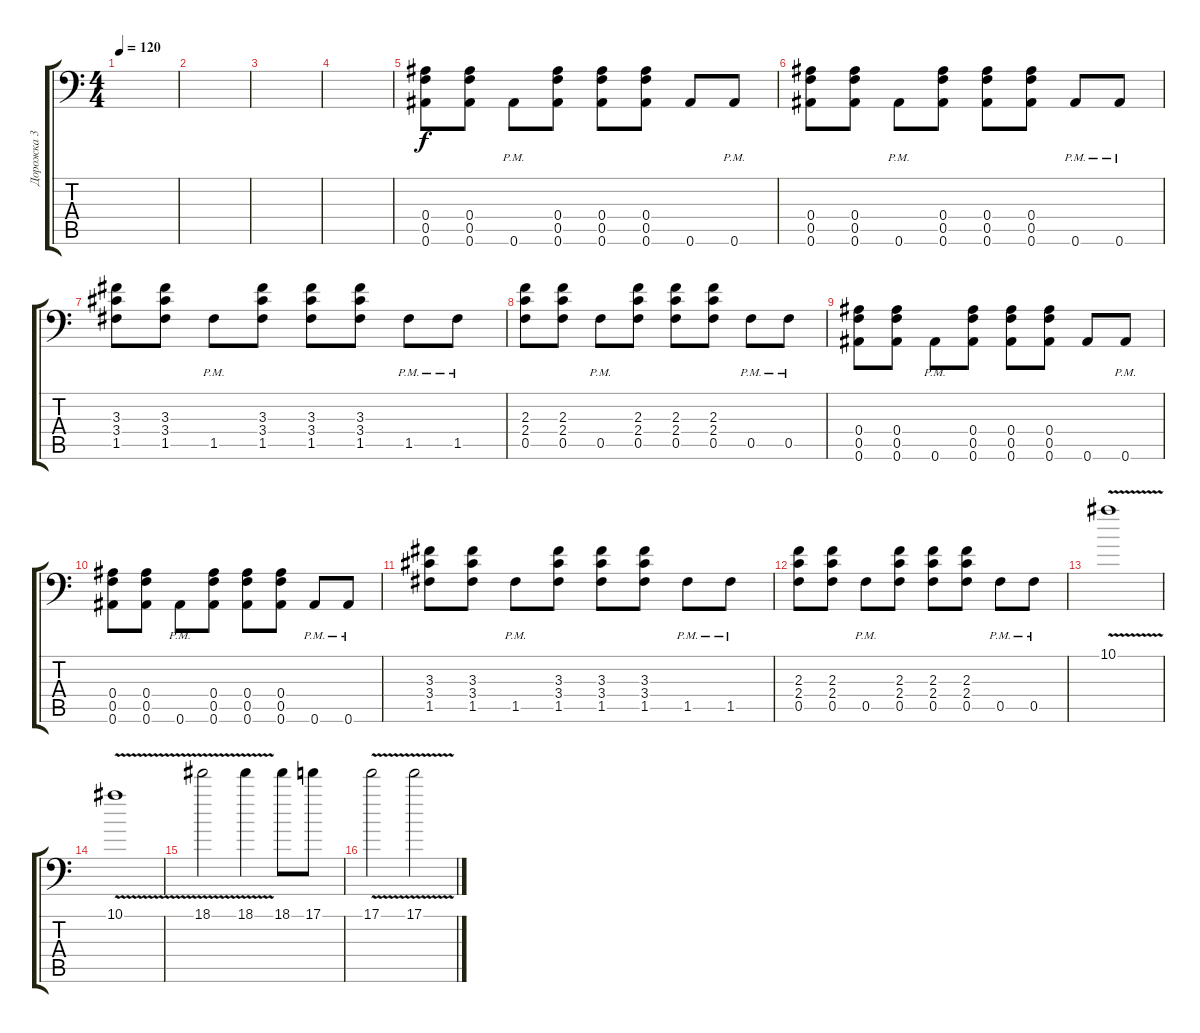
\track ("Дорожка 3" "Дорожка 3") {instrument distortionguitar}
\staff {score tabs}
\tuning (C4 G3 Eb3 Bb2 F2 Bb1) {hide}
\ts (4 4)
\tempo 120
\clef f4
\ks c
|
|
|
|
(0.4 0.5 0.6).8 (0.4 0.5 0.6).8 0.6{pm}.8 (0.4 0.5 0.6).8 (0.4 0.5 0.6).8 (0.4 0.5 0.6).8 0.6.8 0.6{pm}.8 |
(0.4 0.5 0.6).8 (0.4 0.5 0.6).8 0.6{pm}.8 (0.4 0.5 0.6).8 (0.4 0.5 0.6).8 (0.4 0.5 0.6).8 0.6{pm}.8 0.6{pm}.8 |
(3.3 3.4 1.5).8 (3.3 3.4 1.5).8 1.5{pm}.8 (3.3 3.4 1.5).8 (3.3 3.4 1.5).8 (3.3 3.4 1.5).8 1.5{pm}.8 1.5{pm}.8 |
(2.3 2.4 0.5).8 (2.3 2.4 0.5).8 0.5{pm}.8 (2.3 2.4 0.5).8 (2.3 2.4 0.5).8 (2.3 2.4 0.5).8 0.5{pm}.8 0.5{pm}.8 |
(0.4 0.5 0.6).8 (0.4 0.5 0.6).8 0.6{pm}.8 (0.4 0.5 0.6).8 (0.4 0.5 0.6).8 (0.4 0.5 0.6).8 0.6.8 0.6{pm}.8 |
(0.4 0.5 0.6).8 (0.4 0.5 0.6).8 0.6{pm}.8 (0.4 0.5 0.6).8 (0.4 0.5 0.6).8 (0.4 0.5 0.6).8 0.6{pm}.8 0.6{pm}.8 |
(3.3 3.4 1.5).8 (3.3 3.4 1.5).8 1.5{pm}.8 (3.3 3.4 1.5).8 (3.3 3.4 1.5).8 (3.3 3.4 1.5).8 1.5{pm}.8 1.5{pm}.8 |
(2.3 2.4 0.5).8 (2.3 2.4 0.5).8 0.5{pm}.8 (2.3 2.4 0.5).8 (2.3 2.4 0.5).8 (2.3 2.4 0.5).8 0.5{pm}.8 0.5{pm}.8 |
10.1{v}.1 |
10.1{v}.1 |
18.1{v}.2 18.1{v}.4 18.1.8 17.1.8 |
17.1{v}.2 17.1{v}.2
